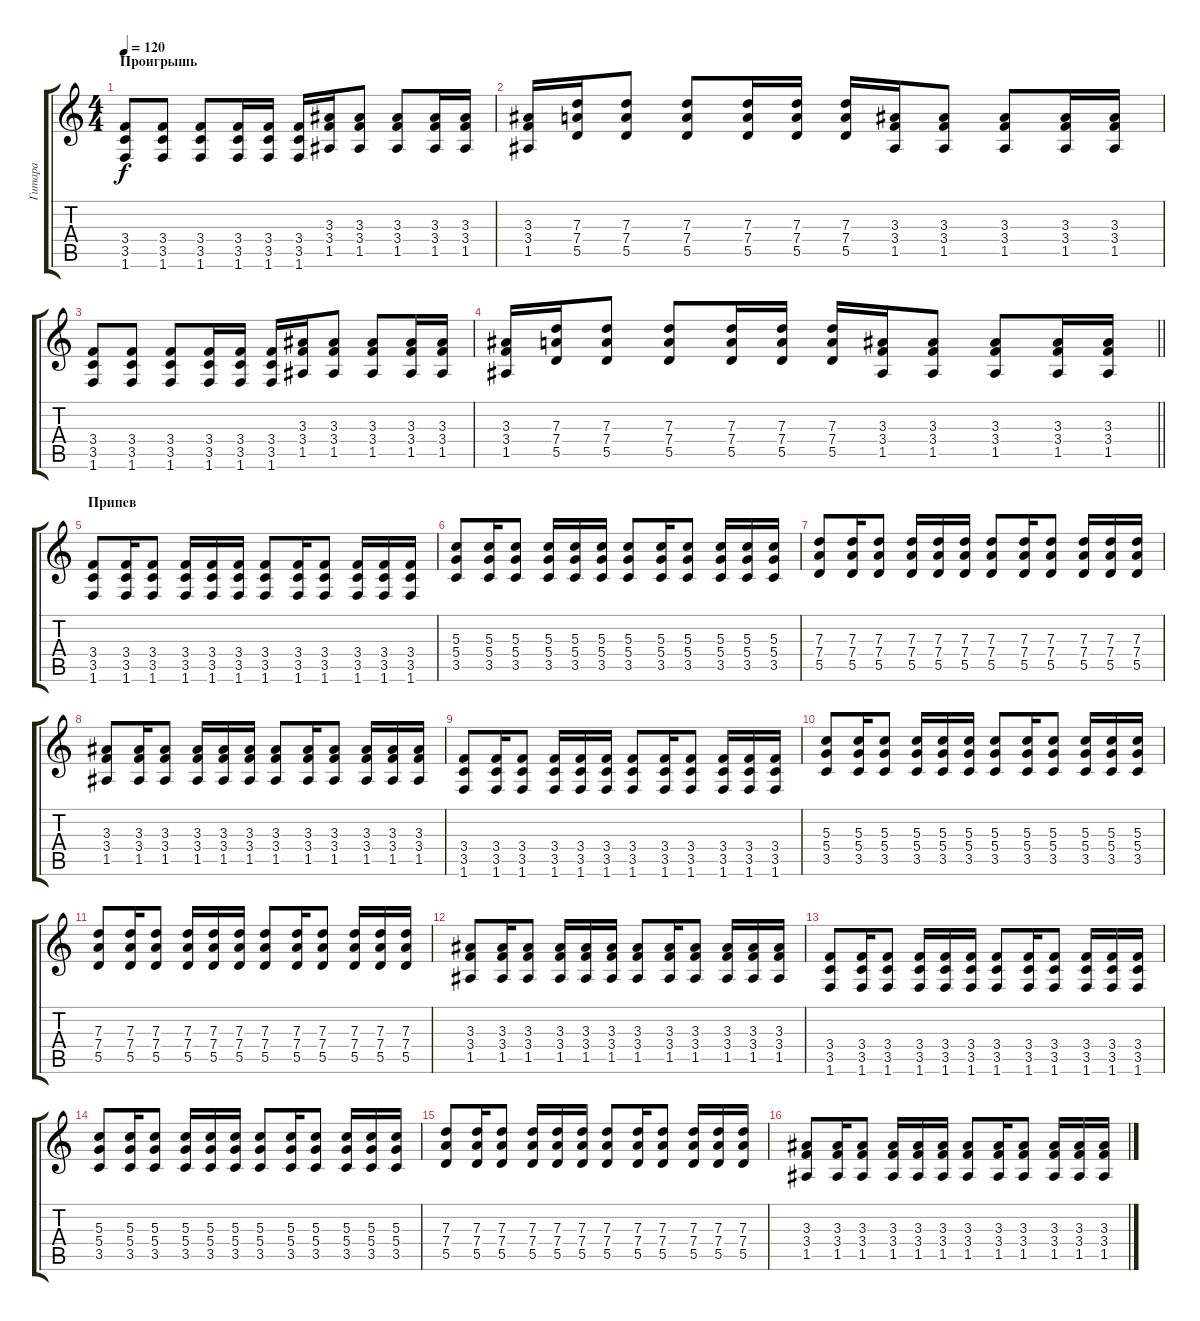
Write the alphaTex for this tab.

\track ("Гитара" "Гитара") {instrument overdrivenguitar}
\staff {score tabs}
\tuning (E4 B3 G3 D3 A2 E2) {hide}
\ts (4 4)
\section ("" "Проигрышь")
\tempo 120
\clef g2
\ks c
(3.4 3.5 1.6).8{dy f} (3.4 3.5 1.6).8 (3.4 3.5 1.6).8 (3.4 3.5 1.6).16 (3.4 3.5 1.6).16 (3.4 3.5 1.6).16 (3.3 3.4 1.5).16 (3.3 3.4 1.5).8 (3.3 3.4 1.5).8 (3.3 3.4 1.5).16 (3.3 3.4 1.5).16 |
(3.3 3.4 1.5).16 (7.3 7.4 5.5).16 (7.3 7.4 5.5).8 (7.3 7.4 5.5).8 (7.3 7.4 5.5).16 (7.3 7.4 5.5).16 (7.3 7.4 5.5).16 (3.3 3.4 1.5).16 (3.3 3.4 1.5).8 (3.3 3.4 1.5).8 (3.3 3.4 1.5).16 (3.3 3.4 1.5).16 |
(3.4 3.5 1.6).8 (3.4 3.5 1.6).8 (3.4 3.5 1.6).8 (3.4 3.5 1.6).16 (3.4 3.5 1.6).16 (3.4 3.5 1.6).16 (3.3 3.4 1.5).16 (3.3 3.4 1.5).8 (3.3 3.4 1.5).8 (3.3 3.4 1.5).16 (3.3 3.4 1.5).16 |
\barLineRight lightlight
(3.3 3.4 1.5).16 (7.3 7.4 5.5).16 (7.3 7.4 5.5).8 (7.3 7.4 5.5).8 (7.3 7.4 5.5).16 (7.3 7.4 5.5).16 (7.3 7.4 5.5).16 (3.3 3.4 1.5).16 (3.3 3.4 1.5).8 (3.3 3.4 1.5).8 (3.3 3.4 1.5).16 (3.3 3.4 1.5).16 |
\section ("" "Припев")
(3.4 3.5 1.6).8 (3.4 3.5 1.6).16 (3.4 3.5 1.6).8 (3.4 3.5 1.6).16 (3.4 3.5 1.6).16 (3.4 3.5 1.6).16 (3.4 3.5 1.6).8 (3.4 3.5 1.6).16 (3.4 3.5 1.6).8 (3.4 3.5 1.6).16 (3.4 3.5 1.6).16 (3.4 3.5 1.6).16 |
(5.3 5.4 3.5).8 (5.3 5.4 3.5).16 (5.3 5.4 3.5).8 (5.3 5.4 3.5).16 (5.3 5.4 3.5).16 (5.3 5.4 3.5).16 (5.3 5.4 3.5).8 (5.3 5.4 3.5).16 (5.3 5.4 3.5).8 (5.3 5.4 3.5).16 (5.3 5.4 3.5).16 (5.3 5.4 3.5).16 |
(7.3 7.4 5.5).8 (7.3 7.4 5.5).16 (7.3 7.4 5.5).8 (7.3 7.4 5.5).16 (7.3 7.4 5.5).16 (7.3 7.4 5.5).16 (7.3 7.4 5.5).8 (7.3 7.4 5.5).16 (7.3 7.4 5.5).8 (7.3 7.4 5.5).16 (7.3 7.4 5.5).16 (7.3 7.4 5.5).16 |
(3.3 3.4 1.5).8 (3.3 3.4 1.5).16 (3.3 3.4 1.5).8 (3.3 3.4 1.5).16 (3.3 3.4 1.5).16 (3.3 3.4 1.5).16 (3.3 3.4 1.5).8 (3.3 3.4 1.5).16 (3.3 3.4 1.5).8 (3.3 3.4 1.5).16 (3.3 3.4 1.5).16 (3.3 3.4 1.5).16 |
(3.4 3.5 1.6).8 (3.4 3.5 1.6).16 (3.4 3.5 1.6).8 (3.4 3.5 1.6).16 (3.4 3.5 1.6).16 (3.4 3.5 1.6).16 (3.4 3.5 1.6).8 (3.4 3.5 1.6).16 (3.4 3.5 1.6).8 (3.4 3.5 1.6).16 (3.4 3.5 1.6).16 (3.4 3.5 1.6).16 |
(5.3 5.4 3.5).8 (5.3 5.4 3.5).16 (5.3 5.4 3.5).8 (5.3 5.4 3.5).16 (5.3 5.4 3.5).16 (5.3 5.4 3.5).16 (5.3 5.4 3.5).8 (5.3 5.4 3.5).16 (5.3 5.4 3.5).8 (5.3 5.4 3.5).16 (5.3 5.4 3.5).16 (5.3 5.4 3.5).16 |
(7.3 7.4 5.5).8 (7.3 7.4 5.5).16 (7.3 7.4 5.5).8 (7.3 7.4 5.5).16 (7.3 7.4 5.5).16 (7.3 7.4 5.5).16 (7.3 7.4 5.5).8 (7.3 7.4 5.5).16 (7.3 7.4 5.5).8 (7.3 7.4 5.5).16 (7.3 7.4 5.5).16 (7.3 7.4 5.5).16 |
(3.3 3.4 1.5).8 (3.3 3.4 1.5).16 (3.3 3.4 1.5).8 (3.3 3.4 1.5).16 (3.3 3.4 1.5).16 (3.3 3.4 1.5).16 (3.3 3.4 1.5).8 (3.3 3.4 1.5).16 (3.3 3.4 1.5).8 (3.3 3.4 1.5).16 (3.3 3.4 1.5).16 (3.3 3.4 1.5).16 |
(3.4 3.5 1.6).8 (3.4 3.5 1.6).16 (3.4 3.5 1.6).8 (3.4 3.5 1.6).16 (3.4 3.5 1.6).16 (3.4 3.5 1.6).16 (3.4 3.5 1.6).8 (3.4 3.5 1.6).16 (3.4 3.5 1.6).8 (3.4 3.5 1.6).16 (3.4 3.5 1.6).16 (3.4 3.5 1.6).16 |
(5.3 5.4 3.5).8 (5.3 5.4 3.5).16 (5.3 5.4 3.5).8 (5.3 5.4 3.5).16 (5.3 5.4 3.5).16 (5.3 5.4 3.5).16 (5.3 5.4 3.5).8 (5.3 5.4 3.5).16 (5.3 5.4 3.5).8 (5.3 5.4 3.5).16 (5.3 5.4 3.5).16 (5.3 5.4 3.5).16 |
(7.3 7.4 5.5).8 (7.3 7.4 5.5).16 (7.3 7.4 5.5).8 (7.3 7.4 5.5).16 (7.3 7.4 5.5).16 (7.3 7.4 5.5).16 (7.3 7.4 5.5).8 (7.3 7.4 5.5).16 (7.3 7.4 5.5).8 (7.3 7.4 5.5).16 (7.3 7.4 5.5).16 (7.3 7.4 5.5).16 |
(3.3 3.4 1.5).8 (3.3 3.4 1.5).16 (3.3 3.4 1.5).8 (3.3 3.4 1.5).16 (3.3 3.4 1.5).16 (3.3 3.4 1.5).16 (3.3 3.4 1.5).8 (3.3 3.4 1.5).16 (3.3 3.4 1.5).8 (3.3 3.4 1.5).16 (3.3 3.4 1.5).16 (3.3 3.4 1.5).16
